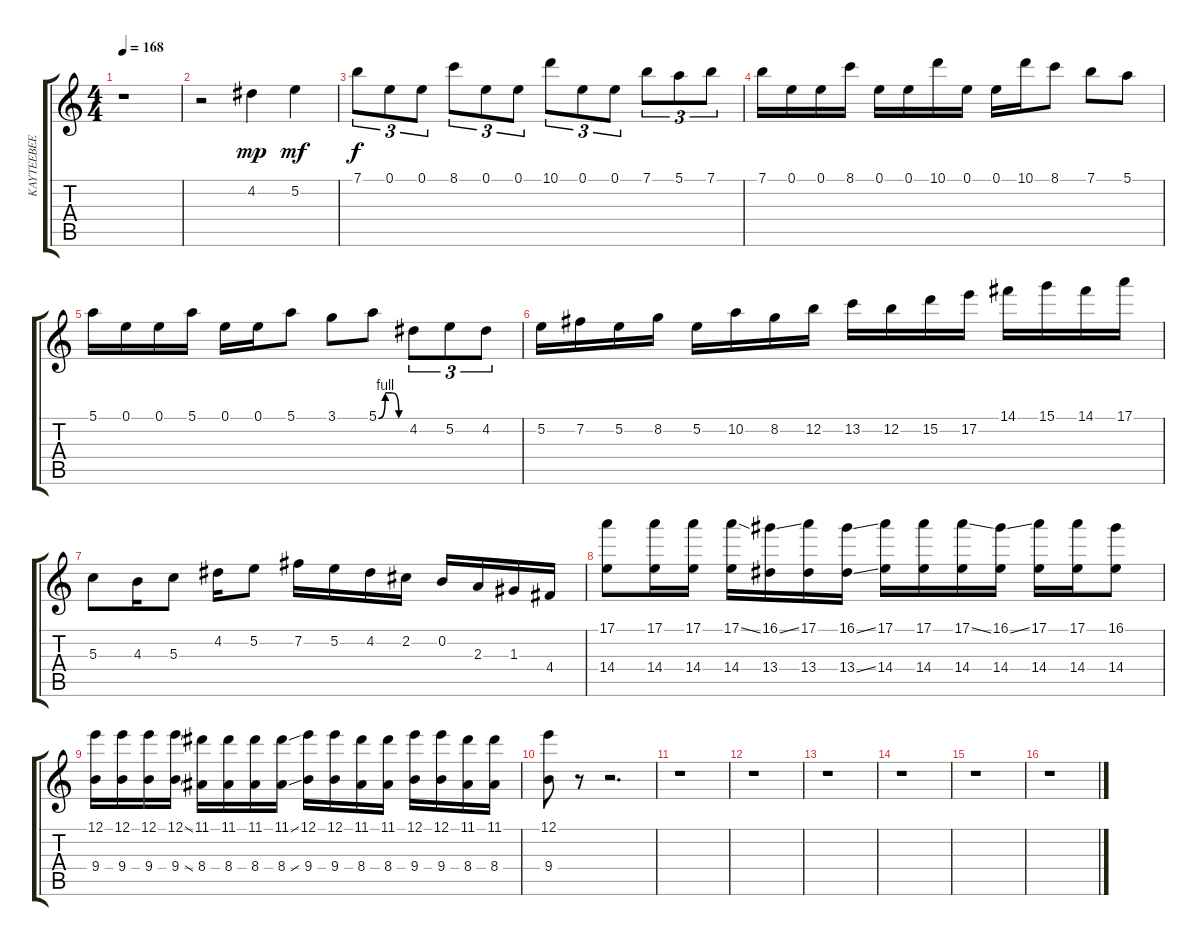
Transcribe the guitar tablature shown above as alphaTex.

\track ("KAYTEEBEE" "KAYTEEBEE") {instrument distortionguitar}
\staff {score tabs}
\tuning (E4 B3 G3 D3 A2 E2) {hide}
\ts (4 4)
\tempo 168
\clef g2
\ks c
r.1{dy f} |
r.2 4.2.4{dy mp} 5.2.4{dy mf} |
7.1.8{tu (3 2) dy f} 0.1.8{tu (3 2)} 0.1.8{tu (3 2)} 8.1.8{tu (3 2)} 0.1.8{tu (3 2)} 0.1.8{tu (3 2)} 10.1.8{tu (3 2)} 0.1.8{tu (3 2)} 0.1.8{tu (3 2)} 7.1.8{tu (3 2)} 5.1.8{tu (3 2)} 7.1.8{tu (3 2)} |
7.1.16 0.1.16 0.1.16 8.1.16 0.1.16 0.1.16 10.1.16 0.1.16 0.1.16 10.1.16 8.1.8 7.1.8 5.1.8 |
5.1.16 0.1.16 0.1.16 5.1.16 0.1.16 0.1.16 5.1.8 3.1.8 5.1{be (custom 0 0 15 4 30 4 45 0 60 0)}.8 4.2.8{tu (3 2)} 5.2.8{tu (3 2)} 4.2.8{tu (3 2)} |
5.2.16 7.2.16 5.2.16 8.2.16 5.2.16 10.2.16 8.2.16 12.2.16 13.2.16 12.2.16 15.2.16 17.2.16 14.1.16 15.1.16 14.1.16 17.1.16 |
5.3.8 4.3.16 5.3.8 4.2.16 5.2.8 7.2.16 5.2.16 4.2.16 2.2.16 0.2.16 2.3.16 1.3.16 4.4.16 |
(17.1 14.4).8 (17.1 14.4).16 (17.1 14.4).16 (17.1{ss} 14.4).16 (16.1{ss} 13.4).16 (17.1 13.4).16 (16.1{ss} 13.4{ss}).16 (17.1 14.4).16 (17.1 14.4).16 (17.1{ss} 14.4).16 (16.1{ss} 14.4).16 (17.1 14.4).16 (17.1 14.4).16 (16.1 14.4).8 |
(12.1 9.4).16 (12.1 9.4).16 (12.1 9.4).16 (12.1{ss} 9.4{ss}).16 (11.1 8.4).16 (11.1 8.4).16 (11.1 8.4).16 (11.1{ss} 8.4{ss}).16 (12.1 9.4).16 (12.1 9.4).16 (11.1 8.4).16 (11.1 8.4).16 (12.1 9.4).16 (12.1 9.4).16 (11.1 8.4).16 (11.1 8.4).16 |
(12.1 9.4).8 r.8 r.2{d} |
r.1 |
r.1 |
r.1 |
r.1 |
r.1 |
r.1
